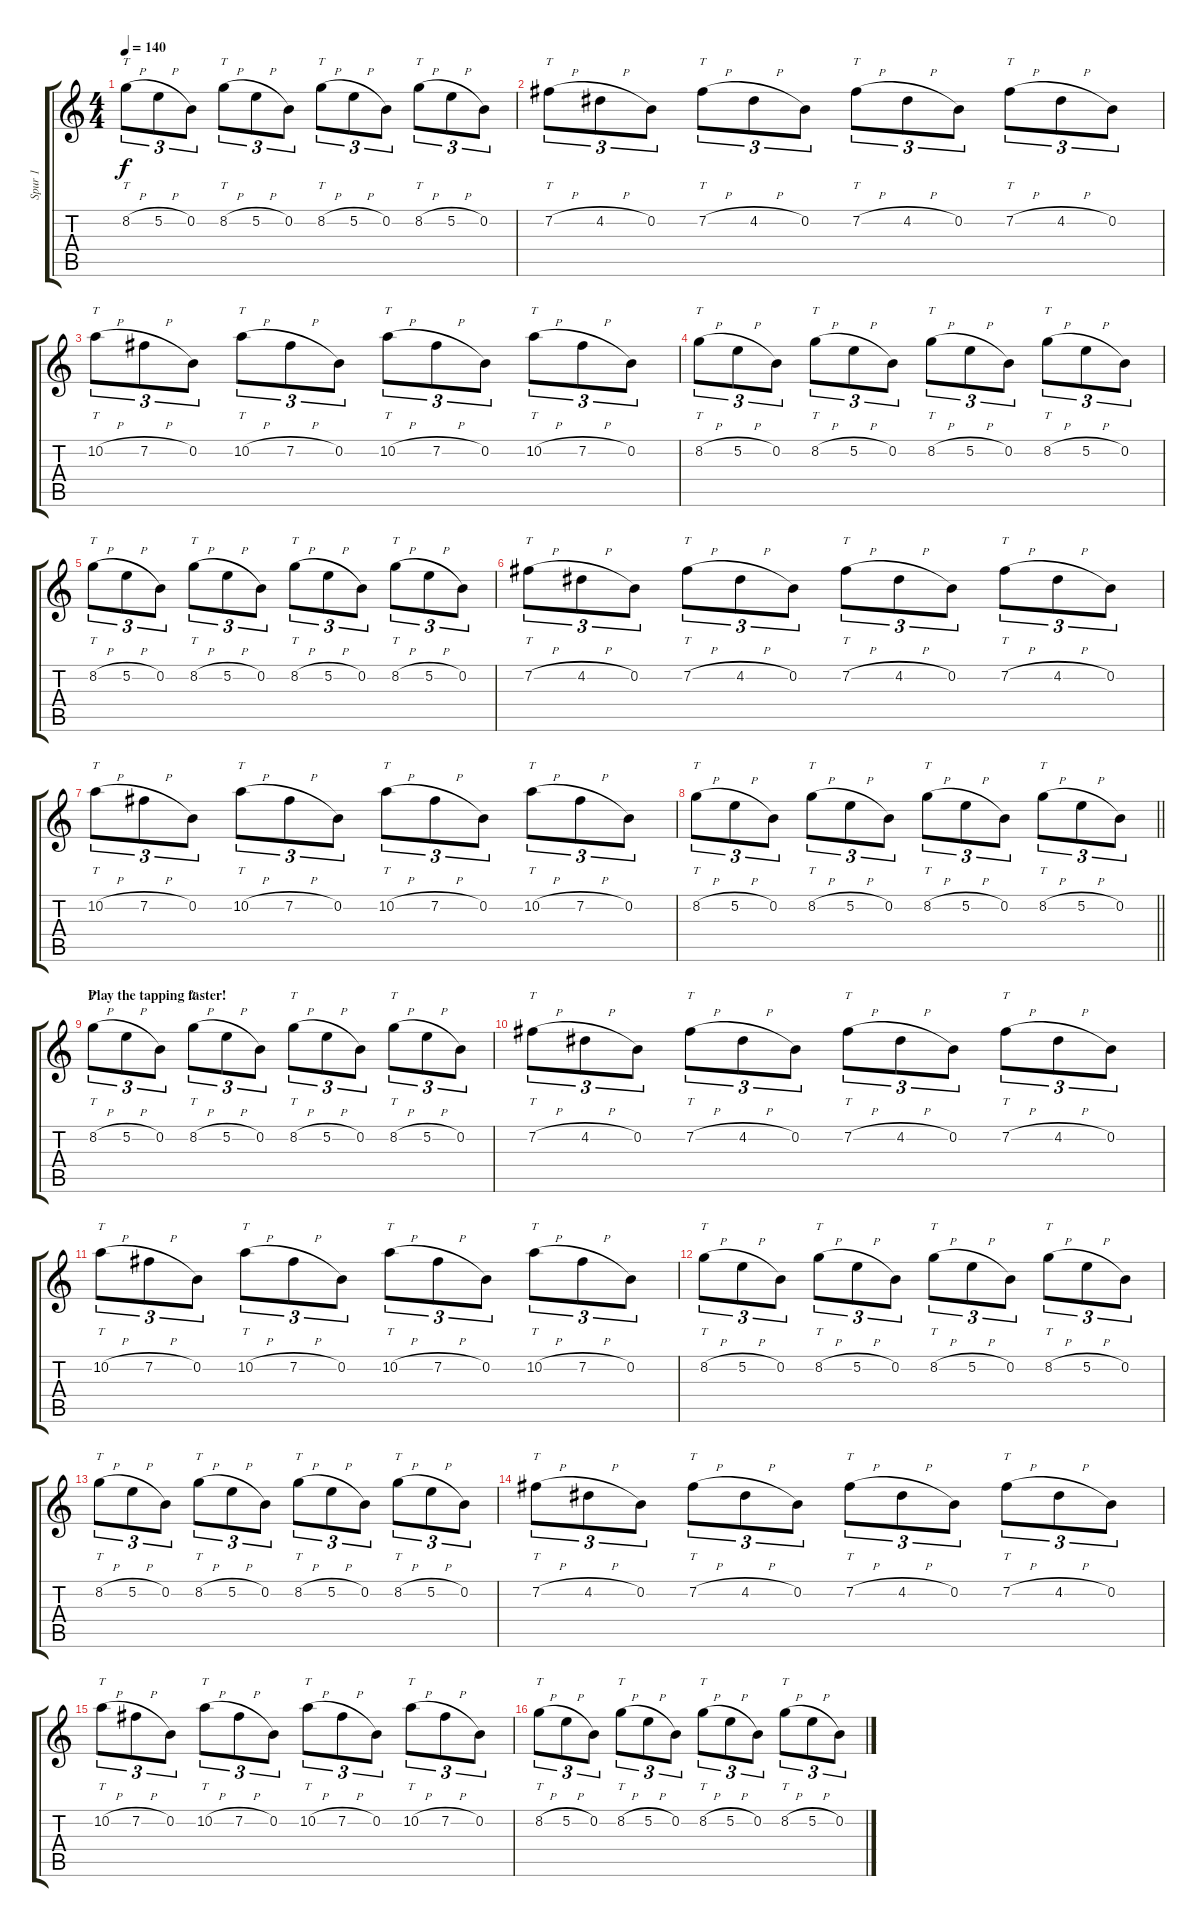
\track ("Spur 1" "Spur 1") {instrument distortionguitar}
\staff {score tabs}
\tuning (E4 B3 G3 D3 A2 E2) {hide}
\ts (4 4)
\tempo 140
\clef g2
\ks c
8.2{h}.8{tt tu (3 2) dy f} 5.2{h}.8{tu (3 2)} 0.2.8{tu (3 2)} 8.2{h}.8{tt tu (3 2)} 5.2{h}.8{tu (3 2)} 0.2.8{tu (3 2)} 8.2{h}.8{tt tu (3 2)} 5.2{h}.8{tu (3 2)} 0.2.8{tu (3 2)} 8.2{h}.8{tt tu (3 2)} 5.2{h}.8{tu (3 2)} 0.2.8{tu (3 2)} |
7.2{h}.8{tt tu (3 2)} 4.2{h}.8{tu (3 2)} 0.2.8{tu (3 2)} 7.2{h}.8{tt tu (3 2)} 4.2{h}.8{tu (3 2)} 0.2.8{tu (3 2)} 7.2{h}.8{tt tu (3 2)} 4.2{h}.8{tu (3 2)} 0.2.8{tu (3 2)} 7.2{h}.8{tt tu (3 2)} 4.2{h}.8{tu (3 2)} 0.2.8{tu (3 2)} |
10.2{h}.8{tt tu (3 2)} 7.2{h}.8{tu (3 2)} 0.2.8{tu (3 2)} 10.2{h}.8{tt tu (3 2)} 7.2{h}.8{tu (3 2)} 0.2.8{tu (3 2)} 10.2{h}.8{tt tu (3 2)} 7.2{h}.8{tu (3 2)} 0.2.8{tu (3 2)} 10.2{h}.8{tt tu (3 2)} 7.2{h}.8{tu (3 2)} 0.2.8{tu (3 2)} |
8.2{h}.8{tt tu (3 2)} 5.2{h}.8{tu (3 2)} 0.2.8{tu (3 2)} 8.2{h}.8{tt tu (3 2)} 5.2{h}.8{tu (3 2)} 0.2.8{tu (3 2)} 8.2{h}.8{tt tu (3 2)} 5.2{h}.8{tu (3 2)} 0.2.8{tu (3 2)} 8.2{h}.8{tt tu (3 2)} 5.2{h}.8{tu (3 2)} 0.2.8{tu (3 2)} |
8.2{h}.8{tt tu (3 2)} 5.2{h}.8{tu (3 2)} 0.2.8{tu (3 2)} 8.2{h}.8{tt tu (3 2)} 5.2{h}.8{tu (3 2)} 0.2.8{tu (3 2)} 8.2{h}.8{tt tu (3 2)} 5.2{h}.8{tu (3 2)} 0.2.8{tu (3 2)} 8.2{h}.8{tt tu (3 2)} 5.2{h}.8{tu (3 2)} 0.2.8{tu (3 2)} |
7.2{h}.8{tt tu (3 2)} 4.2{h}.8{tu (3 2)} 0.2.8{tu (3 2)} 7.2{h}.8{tt tu (3 2)} 4.2{h}.8{tu (3 2)} 0.2.8{tu (3 2)} 7.2{h}.8{tt tu (3 2)} 4.2{h}.8{tu (3 2)} 0.2.8{tu (3 2)} 7.2{h}.8{tt tu (3 2)} 4.2{h}.8{tu (3 2)} 0.2.8{tu (3 2)} |
10.2{h}.8{tt tu (3 2)} 7.2{h}.8{tu (3 2)} 0.2.8{tu (3 2)} 10.2{h}.8{tt tu (3 2)} 7.2{h}.8{tu (3 2)} 0.2.8{tu (3 2)} 10.2{h}.8{tt tu (3 2)} 7.2{h}.8{tu (3 2)} 0.2.8{tu (3 2)} 10.2{h}.8{tt tu (3 2)} 7.2{h}.8{tu (3 2)} 0.2.8{tu (3 2)} |
\barLineRight lightlight
8.2{h}.8{tt tu (3 2)} 5.2{h}.8{tu (3 2)} 0.2.8{tu (3 2)} 8.2{h}.8{tt tu (3 2)} 5.2{h}.8{tu (3 2)} 0.2.8{tu (3 2)} 8.2{h}.8{tt tu (3 2)} 5.2{h}.8{tu (3 2)} 0.2.8{tu (3 2)} 8.2{h}.8{tt tu (3 2)} 5.2{h}.8{tu (3 2)} 0.2.8{tu (3 2)} |
\section ("" "Play the tapping faster!")
8.2{h}.8{tt tu (3 2)} 5.2{h}.8{tu (3 2)} 0.2.8{tu (3 2)} 8.2{h}.8{tt tu (3 2)} 5.2{h}.8{tu (3 2)} 0.2.8{tu (3 2)} 8.2{h}.8{tt tu (3 2)} 5.2{h}.8{tu (3 2)} 0.2.8{tu (3 2)} 8.2{h}.8{tt tu (3 2)} 5.2{h}.8{tu (3 2)} 0.2.8{tu (3 2)} |
7.2{h}.8{tt tu (3 2)} 4.2{h}.8{tu (3 2)} 0.2.8{tu (3 2)} 7.2{h}.8{tt tu (3 2)} 4.2{h}.8{tu (3 2)} 0.2.8{tu (3 2)} 7.2{h}.8{tt tu (3 2)} 4.2{h}.8{tu (3 2)} 0.2.8{tu (3 2)} 7.2{h}.8{tt tu (3 2)} 4.2{h}.8{tu (3 2)} 0.2.8{tu (3 2)} |
10.2{h}.8{tt tu (3 2)} 7.2{h}.8{tu (3 2)} 0.2.8{tu (3 2)} 10.2{h}.8{tt tu (3 2)} 7.2{h}.8{tu (3 2)} 0.2.8{tu (3 2)} 10.2{h}.8{tt tu (3 2)} 7.2{h}.8{tu (3 2)} 0.2.8{tu (3 2)} 10.2{h}.8{tt tu (3 2)} 7.2{h}.8{tu (3 2)} 0.2.8{tu (3 2)} |
8.2{h}.8{tt tu (3 2)} 5.2{h}.8{tu (3 2)} 0.2.8{tu (3 2)} 8.2{h}.8{tt tu (3 2)} 5.2{h}.8{tu (3 2)} 0.2.8{tu (3 2)} 8.2{h}.8{tt tu (3 2)} 5.2{h}.8{tu (3 2)} 0.2.8{tu (3 2)} 8.2{h}.8{tt tu (3 2)} 5.2{h}.8{tu (3 2)} 0.2.8{tu (3 2)} |
8.2{h}.8{tt tu (3 2)} 5.2{h}.8{tu (3 2)} 0.2.8{tu (3 2)} 8.2{h}.8{tt tu (3 2)} 5.2{h}.8{tu (3 2)} 0.2.8{tu (3 2)} 8.2{h}.8{tt tu (3 2)} 5.2{h}.8{tu (3 2)} 0.2.8{tu (3 2)} 8.2{h}.8{tt tu (3 2)} 5.2{h}.8{tu (3 2)} 0.2.8{tu (3 2)} |
7.2{h}.8{tt tu (3 2)} 4.2{h}.8{tu (3 2)} 0.2.8{tu (3 2)} 7.2{h}.8{tt tu (3 2)} 4.2{h}.8{tu (3 2)} 0.2.8{tu (3 2)} 7.2{h}.8{tt tu (3 2)} 4.2{h}.8{tu (3 2)} 0.2.8{tu (3 2)} 7.2{h}.8{tt tu (3 2)} 4.2{h}.8{tu (3 2)} 0.2.8{tu (3 2)} |
10.2{h}.8{tt tu (3 2)} 7.2{h}.8{tu (3 2)} 0.2.8{tu (3 2)} 10.2{h}.8{tt tu (3 2)} 7.2{h}.8{tu (3 2)} 0.2.8{tu (3 2)} 10.2{h}.8{tt tu (3 2)} 7.2{h}.8{tu (3 2)} 0.2.8{tu (3 2)} 10.2{h}.8{tt tu (3 2)} 7.2{h}.8{tu (3 2)} 0.2.8{tu (3 2)} |
8.2{h}.8{tt tu (3 2)} 5.2{h}.8{tu (3 2)} 0.2.8{tu (3 2)} 8.2{h}.8{tt tu (3 2)} 5.2{h}.8{tu (3 2)} 0.2.8{tu (3 2)} 8.2{h}.8{tt tu (3 2)} 5.2{h}.8{tu (3 2)} 0.2.8{tu (3 2)} 8.2{h}.8{tt tu (3 2)} 5.2{h}.8{tu (3 2)} 0.2.8{tu (3 2)}
